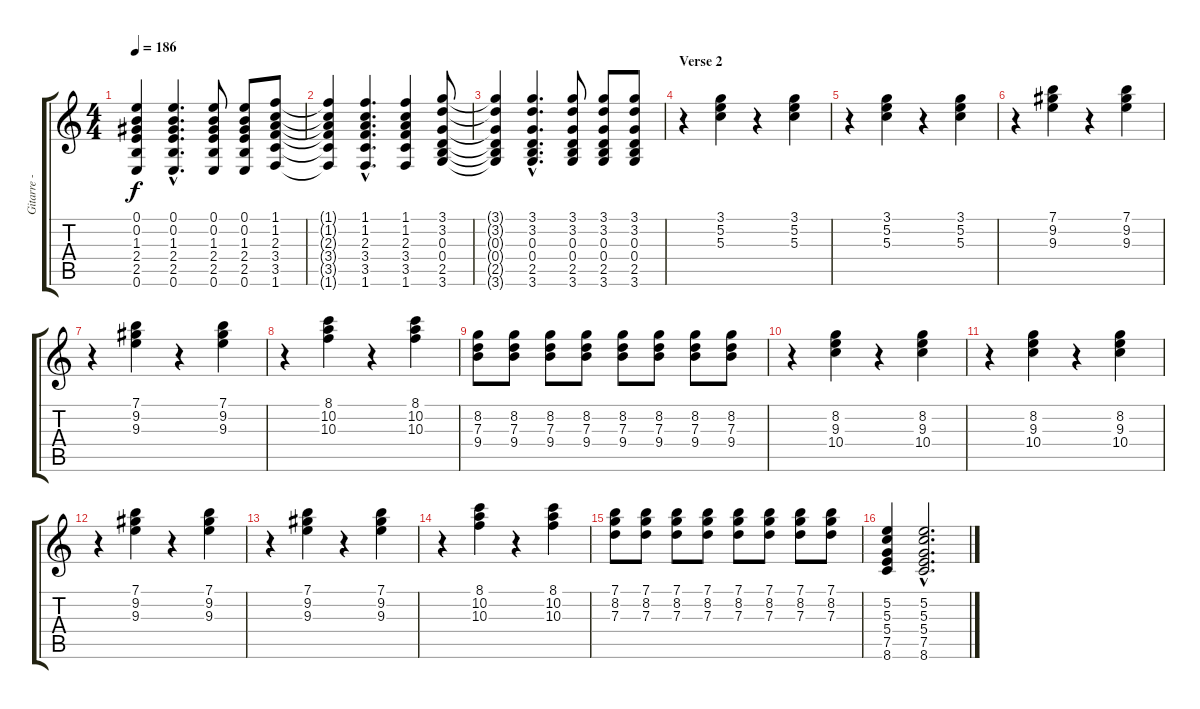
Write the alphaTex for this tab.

\track ("Gitarre - Farin Urlaub" "Gitarre - ") {instrument electricguitarclean}
\staff {score tabs}
\tuning (E4 B3 G3 D3 A2 E2) {hide}
\ts (4 4)
\tempo 186
\clef g2
\ks c
(0.1{t} 0.2{t} 1.3{t} 2.4{t} 2.5{t} 0.6{t}).4{dy f} (0.1{hac} 0.2{hac} 1.3{hac} 2.4{hac} 2.5{hac} 0.6{hac}).4{d} (0.1 0.2 1.3 2.4 2.5 0.6).8 (0.1 0.2 1.3 2.4 2.5 0.6).8 (1.1 1.2 2.3 3.4 3.5 1.6).8 |
(1.1{t} 1.2{t} 2.3{t} 3.4{t} 3.5{t} 1.6{t}).4 (1.1{hac} 1.2{hac} 2.3{hac} 3.4{hac} 3.5{hac} 1.6{hac}).4{d} (1.1 1.2 2.3 3.4 3.5 1.6).4 (3.1 3.2 0.3 0.4 2.5 3.6).8 |
(3.1{t} 3.2{t} 0.3{t} 0.4{t} 2.5{t} 3.6{t}).4 (3.1{hac} 3.2{hac} 0.3{hac} 0.4{hac} 2.5{hac} 3.6{hac}).4{d} (3.1 3.2 0.3 0.4 2.5 3.6).8 (3.1 3.2 0.3 0.4 2.5 3.6).8 (3.1 3.2 0.3 0.4 2.5 3.6).8 |
\section ("" "Verse 2")
r.4 (3.1 5.2 5.3).4 r.4 (3.1 5.2 5.3).4 |
r.4 (3.1 5.2 5.3).4 r.4 (3.1 5.2 5.3).4 |
r.4 (7.1 9.2 9.3).4 r.4 (7.1 9.2 9.3).4 |
r.4 (7.1 9.2 9.3).4 r.4 (7.1 9.2 9.3).4 |
r.4 (8.1 10.2 10.3).4 r.4 (8.1 10.2 10.3).4 |
(8.2 7.3 9.4).8 (8.2 7.3 9.4).8 (8.2 7.3 9.4).8 (8.2 7.3 9.4).8 (8.2 7.3 9.4).8 (8.2 7.3 9.4).8 (8.2 7.3 9.4).8 (8.2 7.3 9.4).8 |
r.4 (8.2 9.3 10.4).4 r.4 (8.2 9.3 10.4).4 |
r.4 (8.2 9.3 10.4).4 r.4 (8.2 9.3 10.4).4 |
r.4 (7.1 9.2 9.3).4 r.4 (7.1 9.2 9.3).4 |
r.4 (7.1 9.2 9.3).4 r.4 (7.1 9.2 9.3).4 |
r.4 (8.1 10.2 10.3).4 r.4 (8.1 10.2 10.3).4 |
(7.1 8.2 7.3).8 (7.1 8.2 7.3).8 (7.1 8.2 7.3).8 (7.1 8.2 7.3).8 (7.1 8.2 7.3).8 (7.1 8.2 7.3).8 (7.1 8.2 7.3).8 (7.1 8.2 7.3).8 |
(5.2 5.3 5.4 7.5 8.6).4 (5.2{hac} 5.3{hac} 5.4{hac} 7.5{hac} 8.6{hac}).2{d}
